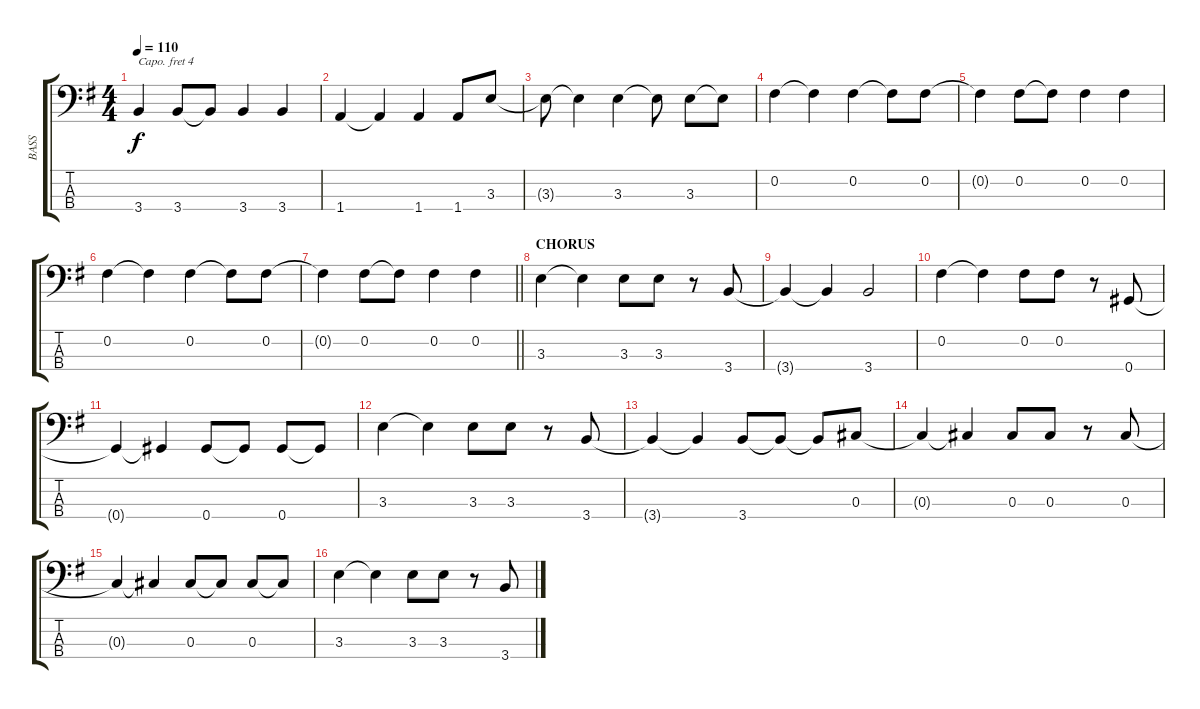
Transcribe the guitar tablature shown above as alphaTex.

\track ("BASS" "BASS") {instrument acousticbass}
\staff {score tabs}
\capo 4
\tuning (G2 D2 A1 E1) {hide}
\ts (4 4)
\tempo 110
\clef f4
\ks g
3.4{t}.4{dy f} 3.4.8 3.4{t}.8 3.4.4 3.4.4 |
1.4.4 1.4{t}.4 1.4.4 1.4.8 3.3.8 |
3.3{t}.8 3.3{t}.4 3.3.4 3.3{t}.8 3.3.8 3.3{t}.8 |
0.2.4 0.2{t}.4 0.2.4 0.2{t}.8 0.2.8 |
0.2{t}.4 0.2.8 0.2{t}.8 0.2.4 0.2.4 |
0.2.4 0.2{t}.4 0.2.4 0.2{t}.8 0.2.8 |
\barLineRight lightlight
0.2{t}.4 0.2.8 0.2{t}.8 0.2.4 0.2.4 |
\section ("" "CHORUS")
3.3.4 3.3{t}.4 3.3.8 3.3.8 r.8 3.4.8 |
3.4{t}.4 3.4{t}.4 3.4.2 |
0.2.4 0.2{t}.4 0.2.8 0.2.8 r.8 0.4.8 |
0.4{t}.4 0.4{t}.4 0.4.8 0.4{t}.8 0.4.8 0.4{t}.8 |
3.3.4 3.3{t}.4 3.3.8 3.3.8 r.8 3.4.8 |
3.4{t}.4 3.4{t}.4 3.4.8 3.4{t}.8 3.4{t}.8 0.3.8 |
0.3{t}.4 0.3{t}.4 0.3.8 0.3.8 r.8 0.3.8 |
0.3{t}.4 0.3{t}.4 0.3.8 0.3{t}.8 0.3.8 0.3{t}.8 |
3.3.4 3.3{t}.4 3.3.8 3.3.8 r.8 3.4.8
